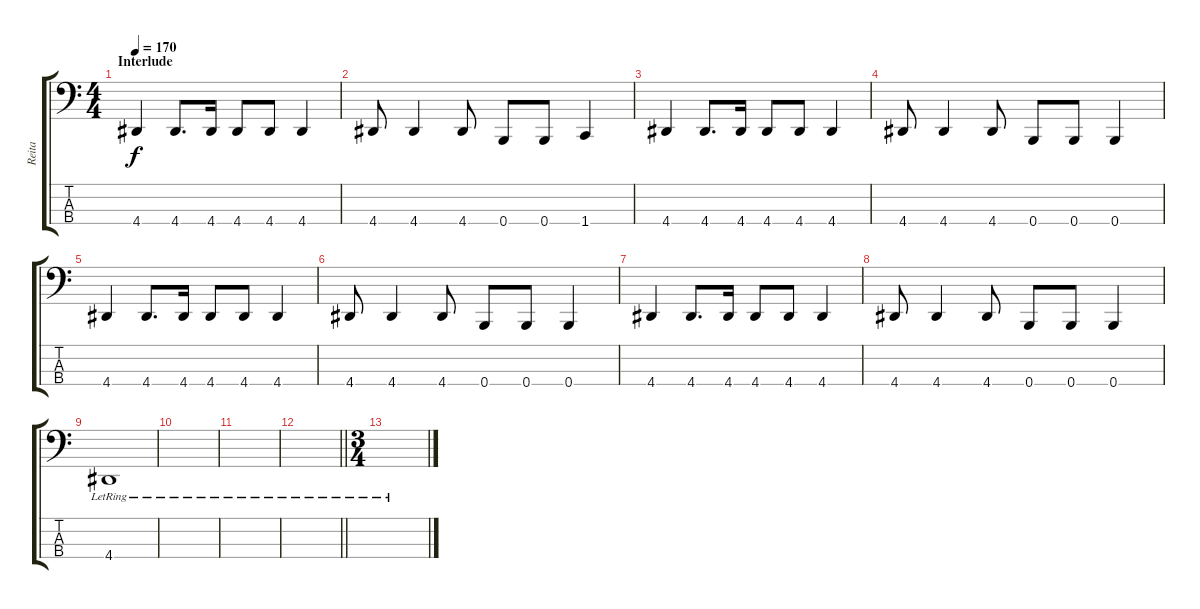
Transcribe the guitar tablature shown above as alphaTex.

\track ("Reita" "Reita") {instrument electricbasspick}
\staff {score tabs}
\tuning (C2 G1 D1 B0) {hide}
\ts (4 4)
\section ("" "Interlude")
\tempo 170
\clef f4
\ks c
4.4.4{dy f} 4.4.8{d} 4.4.16 4.4.8 4.4.8 4.4.4 |
4.4.8 4.4.4 4.4.8 0.4.8 0.4.8 1.4.4 |
4.4.4 4.4.8{d} 4.4.16 4.4.8 4.4.8 4.4.4 |
4.4.8 4.4.4 4.4.8 0.4.8 0.4.8 0.4.4 |
4.4.4 4.4.8{d} 4.4.16 4.4.8 4.4.8 4.4.4 |
4.4.8 4.4.4 4.4.8 0.4.8 0.4.8 0.4.4 |
4.4.4 4.4.8{d} 4.4.16 4.4.8 4.4.8 4.4.4 |
4.4.8 4.4.4 4.4.8 0.4.8 0.4.8 0.4.4 |
4.4{lr}.1 |
|
|
\barLineRight lightlight
|
\ts (3 4)
\section ("" "")
